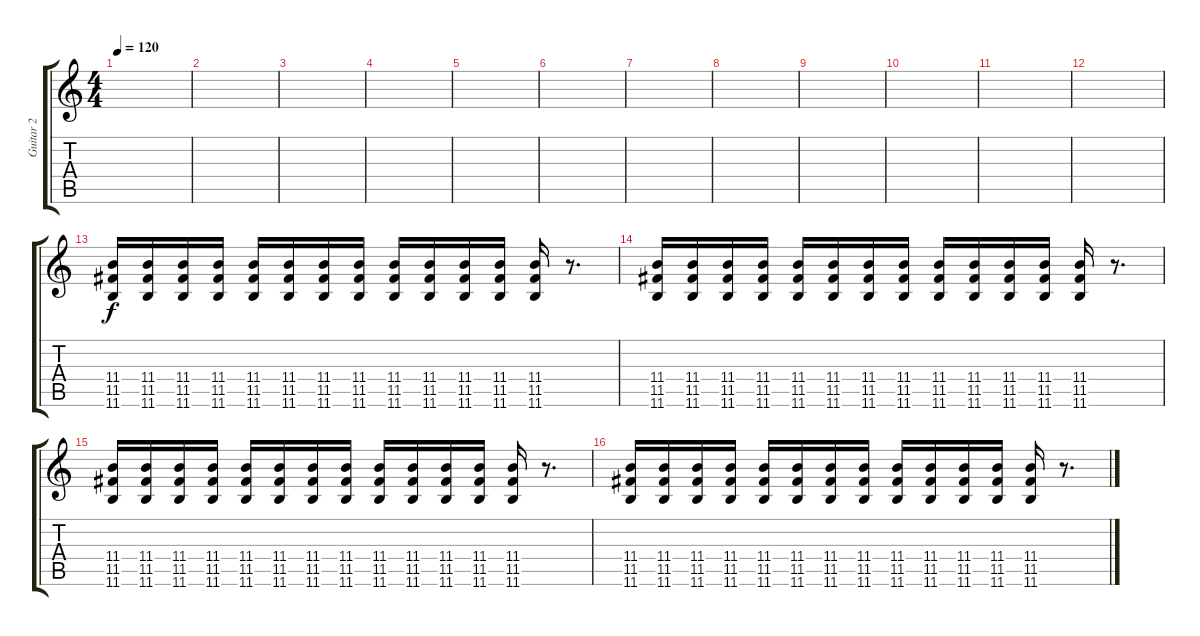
\track ("Guitar 2" "Guitar 2") {instrument distortionguitar}
\staff {score tabs}
\tuning (D4 A3 F3 C3 G2 C2) {hide}
\ts (4 4)
\tempo 120
\clef g2
\ks c
|
|
|
|
|
|
|
|
|
|
|
|
(11.4 11.5 11.6).16 (11.4 11.5 11.6).16 (11.4 11.5 11.6).16 (11.4 11.5 11.6).16 (11.4 11.5 11.6).16 (11.4 11.5 11.6).16 (11.4 11.5 11.6).16 (11.4 11.5 11.6).16 (11.4 11.5 11.6).16 (11.4 11.5 11.6).16 (11.4 11.5 11.6).16 (11.4 11.5 11.6).16 (11.4 11.5 11.6).16 r.8{d} |
(11.4 11.5 11.6).16 (11.4 11.5 11.6).16 (11.4 11.5 11.6).16 (11.4 11.5 11.6).16 (11.4 11.5 11.6).16 (11.4 11.5 11.6).16 (11.4 11.5 11.6).16 (11.4 11.5 11.6).16 (11.4 11.5 11.6).16 (11.4 11.5 11.6).16 (11.4 11.5 11.6).16 (11.4 11.5 11.6).16 (11.4 11.5 11.6).16 r.8{d} |
(11.4 11.5 11.6).16 (11.4 11.5 11.6).16 (11.4 11.5 11.6).16 (11.4 11.5 11.6).16 (11.4 11.5 11.6).16 (11.4 11.5 11.6).16 (11.4 11.5 11.6).16 (11.4 11.5 11.6).16 (11.4 11.5 11.6).16 (11.4 11.5 11.6).16 (11.4 11.5 11.6).16 (11.4 11.5 11.6).16 (11.4 11.5 11.6).16 r.8{d} |
(11.4 11.5 11.6).16 (11.4 11.5 11.6).16 (11.4 11.5 11.6).16 (11.4 11.5 11.6).16 (11.4 11.5 11.6).16 (11.4 11.5 11.6).16 (11.4 11.5 11.6).16 (11.4 11.5 11.6).16 (11.4 11.5 11.6).16 (11.4 11.5 11.6).16 (11.4 11.5 11.6).16 (11.4 11.5 11.6).16 (11.4 11.5 11.6).16 r.8{d}
